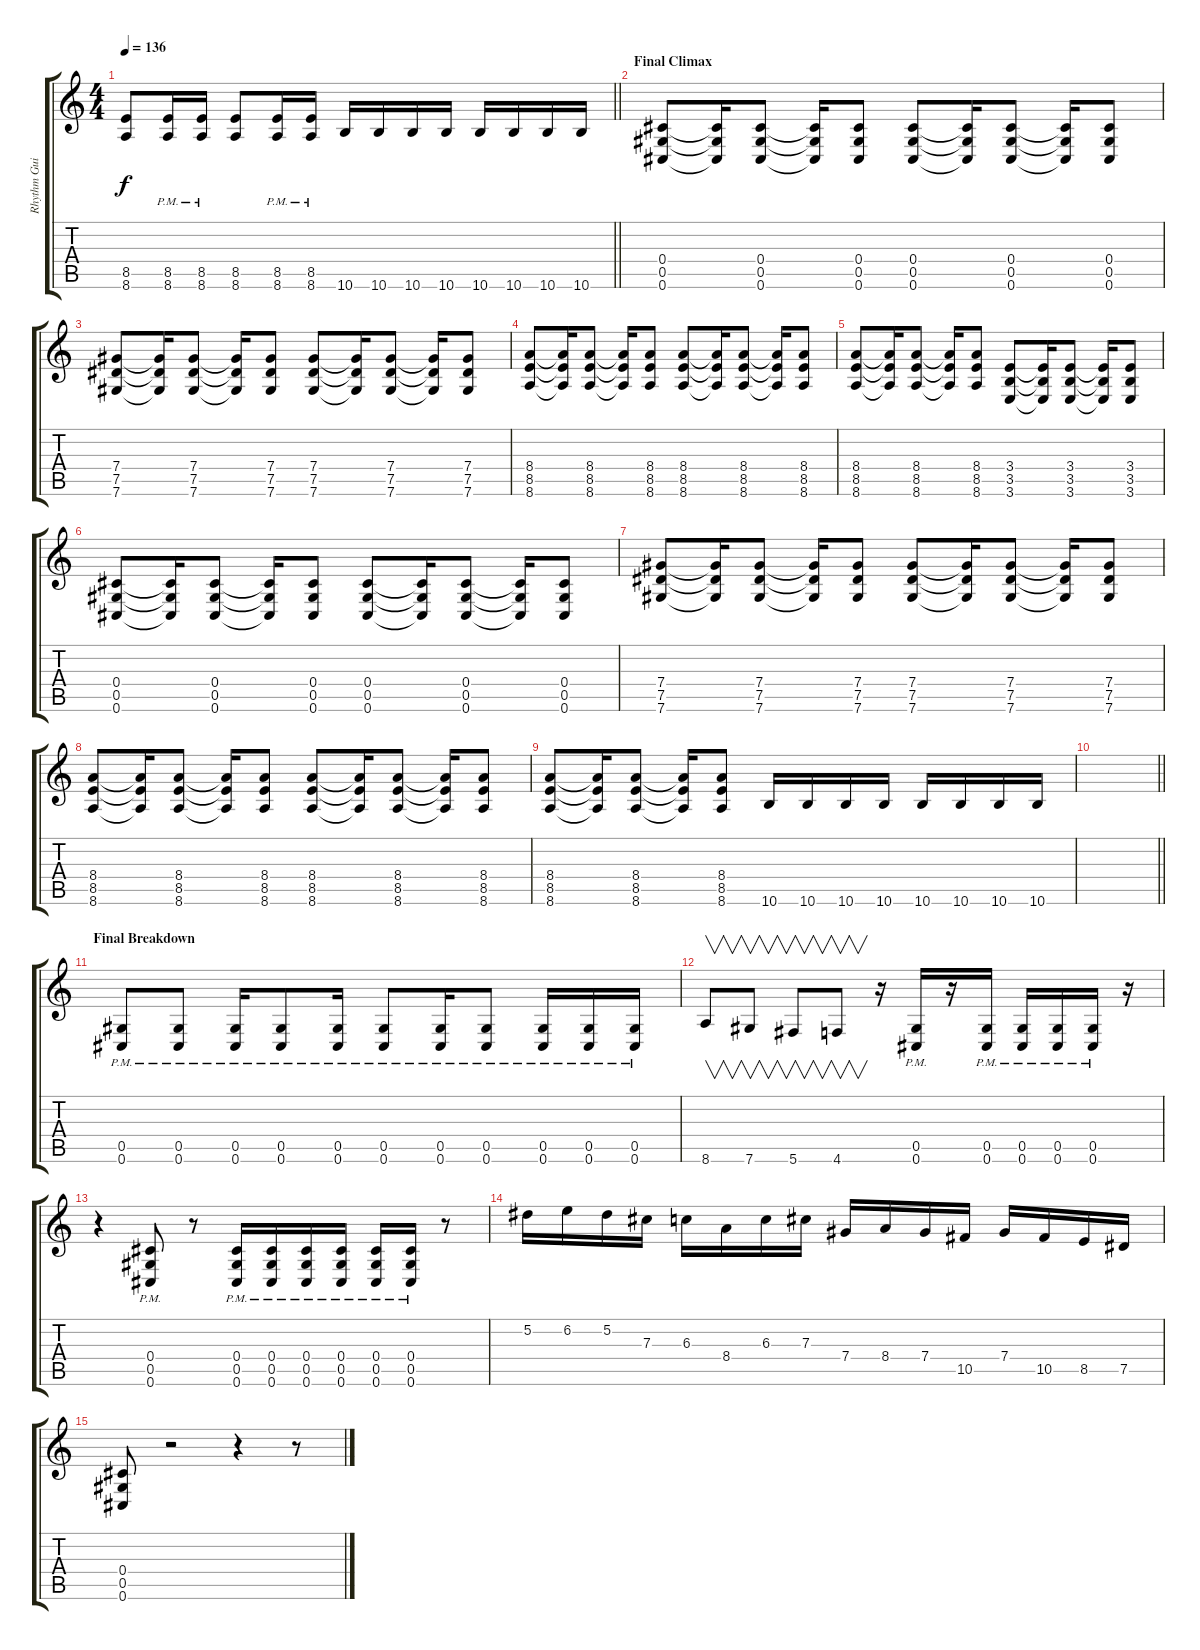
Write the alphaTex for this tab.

\track ("Rhythm Guitar" "Rhythm Gui") {instrument distortionguitar}
\staff {score tabs}
\tuning (Eb4 Bb3 Gb3 Db3 Ab2 Db2) {hide}
\ts (4 4)
\tempo 136
\clef g2
\barLineRight lightlight
\ks c
(8.5 8.6).8{dy f} (8.5{pm} 8.6{pm}).16 (8.5{pm} 8.6{pm}).16 (8.5 8.6).8 (8.5{pm} 8.6{pm}).16 (8.5{pm} 8.6{pm}).16 10.6.16 10.6.16 10.6.16 10.6.16 10.6.16 10.6.16 10.6.16 10.6.16 |
\section ("" "Final Climax")
(0.4 0.5 0.6).8 (0.4{t} 0.5{t} 0.6{t}).16 (0.4 0.5 0.6).8 (0.4{t} 0.5{t} 0.6{t}).16 (0.4 0.5 0.6).8 (0.4 0.5 0.6).8 (0.4{t} 0.5{t} 0.6{t}).16 (0.4 0.5 0.6).8 (0.4{t} 0.5{t} 0.6{t}).16 (0.4 0.5 0.6).8 |
(7.4 7.5 7.6).8 (7.4{t} 7.5{t} 7.6{t}).16 (7.4 7.5 7.6).8 (7.4{t} 7.5{t} 7.6{t}).16 (7.4 7.5 7.6).8 (7.4 7.5 7.6).8 (7.4{t} 7.5{t} 7.6{t}).16 (7.4 7.5 7.6).8 (7.4{t} 7.5{t} 7.6{t}).16 (7.4 7.5 7.6).8 |
(8.4 8.5 8.6).8 (8.4{t} 8.5{t} 8.6{t}).16 (8.4 8.5 8.6).8 (8.4{t} 8.5{t} 8.6{t}).16 (8.4 8.5 8.6).8 (8.4 8.5 8.6).8 (8.4{t} 8.5{t} 8.6{t}).16 (8.4 8.5 8.6).8 (8.4{t} 8.5{t} 8.6{t}).16 (8.4 8.5 8.6).8 |
(8.4 8.5 8.6).8 (8.4{t} 8.5{t} 8.6{t}).16 (8.4 8.5 8.6).8 (8.4{t} 8.5{t} 8.6{t}).16 (8.4 8.5 8.6).8 (3.4 3.5 3.6).8 (3.4{t} 3.5{t} 3.6{t}).16 (3.4 3.5 3.6).8 (3.4{t} 3.5{t} 3.6{t}).16 (3.4 3.5 3.6).8 |
(0.4 0.5 0.6).8 (0.4{t} 0.5{t} 0.6{t}).16 (0.4 0.5 0.6).8 (0.4{t} 0.5{t} 0.6{t}).16 (0.4 0.5 0.6).8 (0.4 0.5 0.6).8 (0.4{t} 0.5{t} 0.6{t}).16 (0.4 0.5 0.6).8 (0.4{t} 0.5{t} 0.6{t}).16 (0.4 0.5 0.6).8 |
(7.4 7.5 7.6).8 (7.4{t} 7.5{t} 7.6{t}).16 (7.4 7.5 7.6).8 (7.4{t} 7.5{t} 7.6{t}).16 (7.4 7.5 7.6).8 (7.4 7.5 7.6).8 (7.4{t} 7.5{t} 7.6{t}).16 (7.4 7.5 7.6).8 (7.4{t} 7.5{t} 7.6{t}).16 (7.4 7.5 7.6).8 |
(8.4 8.5 8.6).8 (8.4{t} 8.5{t} 8.6{t}).16 (8.4 8.5 8.6).8 (8.4{t} 8.5{t} 8.6{t}).16 (8.4 8.5 8.6).8 (8.4 8.5 8.6).8 (8.4{t} 8.5{t} 8.6{t}).16 (8.4 8.5 8.6).8 (8.4{t} 8.5{t} 8.6{t}).16 (8.4 8.5 8.6).8 |
(8.4 8.5 8.6).8 (8.4{t} 8.5{t} 8.6{t}).16 (8.4 8.5 8.6).8 (8.4{t} 8.5{t} 8.6{t}).16 (8.4 8.5 8.6).8 10.6.16 10.6.16 10.6.16 10.6.16 10.6.16 10.6.16 10.6.16 10.6.16 |
\barLineRight lightlight
|
\section ("" "Final Breakdown")
(0.5{pm} 0.6{pm}).8 (0.5{pm} 0.6{pm}).8 (0.5{pm} 0.6{pm}).16 (0.5{pm} 0.6{pm}).8 (0.5{pm} 0.6{pm}).16 (0.5{pm} 0.6{pm}).8 (0.5{pm} 0.6{pm}).16 (0.5{pm} 0.6{pm}).8 (0.5{pm} 0.6{pm}).16 (0.5{pm} 0.6{pm}).16 (0.5{pm} 0.6{pm}).16 |
8.6.8{v} 7.6.8{v} 5.6.8{v} 4.6.8{v} r.16 (0.5{pm} 0.6{pm}).16 r.16 (0.5{pm} 0.6{pm}).16 (0.5{pm} 0.6{pm}).16 (0.5{pm} 0.6{pm}).16 (0.5{pm} 0.6{pm}).16 r.16 |
r.4 (0.4{pm} 0.5{pm} 0.6{pm}).8 r.8 (0.4{pm} 0.5{pm} 0.6{pm}).16 (0.4{pm} 0.5{pm} 0.6{pm}).16 (0.4{pm} 0.5{pm} 0.6{pm}).16 (0.4{pm} 0.5{pm} 0.6{pm}).16 (0.4{pm} 0.5{pm} 0.6{pm}).16 (0.4{pm} 0.5{pm} 0.6{pm}).16 r.8 |
5.2.16 6.2.16 5.2.16 7.3.16 6.3.16 8.4.16 6.3.16 7.3.16 7.4.16 8.4.16 7.4.16 10.5.16 7.4.16 10.5.16 8.5.16 7.5.16 |
(0.4 0.5 0.6).8 r.2 r.4 r.8
